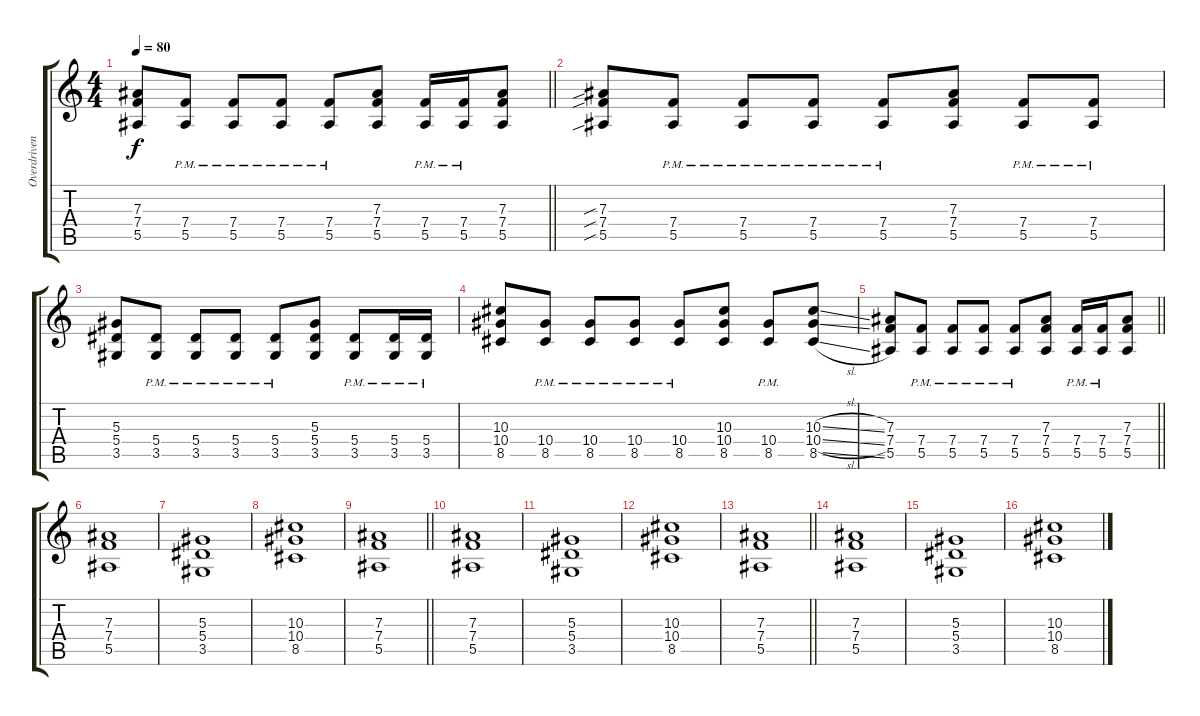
\track ("Overdriven Guitar 2" "Overdriven") {instrument overdrivenguitar}
\staff {score tabs}
\tuning (C4 G3 Eb3 Bb2 F2 C2) {hide}
\ts (4 4)
\tempo 80
\clef g2
\barLineRight lightlight
\ks c
(7.3 7.4 5.5).8{dy f} (7.4{pm} 5.5{pm}).8 (7.4{pm} 5.5{pm}).8 (7.4{pm} 5.5{pm}).8 (7.4{pm} 5.5{pm}).8 (7.3 7.4 5.5).8 (7.4{pm} 5.5{pm}).16 (7.4{pm} 5.5{pm}).16 (7.3 7.4 5.5).8 |
(7.3{sib} 7.4{sib} 5.5{sib}).8 (7.4{pm} 5.5{pm}).8 (7.4{pm} 5.5{pm}).8 (7.4{pm} 5.5{pm}).8 (7.4{pm} 5.5{pm}).8 (7.3 7.4 5.5).8 (7.4{pm} 5.5{pm}).8 (7.4{pm} 5.5{pm}).8 |
(5.3 5.4 3.5).8 (5.4{pm} 3.5{pm}).8 (5.4{pm} 3.5{pm}).8 (5.4{pm} 3.5{pm}).8 (5.4{pm} 3.5{pm}).8 (5.3 5.4 3.5).8 (5.4{pm} 3.5{pm}).8 (5.4{pm} 3.5{pm}).16 (5.4{pm} 3.5{pm}).16 |
(10.3 10.4 8.5).8 (10.4{pm} 8.5{pm}).8 (10.4{pm} 8.5{pm}).8 (10.4{pm} 8.5{pm}).8 (10.4{pm} 8.5{pm}).8 (10.3 10.4 8.5).8 (10.4{pm} 8.5{pm}).8 (10.3{sl} 10.4{sl} 8.5{sl}).8 |
\barLineRight lightlight
(7.3 7.4 5.5).8 (7.4{pm} 5.5{pm}).8 (7.4{pm} 5.5{pm}).8 (7.4{pm} 5.5{pm}).8 (7.4{pm} 5.5{pm}).8 (7.3 7.4 5.5).8 (7.4{pm} 5.5{pm}).16 (7.4{pm} 5.5{pm}).16 (7.3 7.4 5.5).8 |
(7.3 7.4 5.5).1 |
(5.3 5.4 3.5).1 |
(10.3 10.4 8.5).1 |
\barLineRight lightlight
(7.3 7.4 5.5).1 |
(7.3 7.4 5.5).1 |
(5.3 5.4 3.5).1 |
(10.3 10.4 8.5).1 |
\barLineRight lightlight
(7.3 7.4 5.5).1 |
(7.3 7.4 5.5).1 |
(5.3 5.4 3.5).1 |
(10.3 10.4 8.5).1
